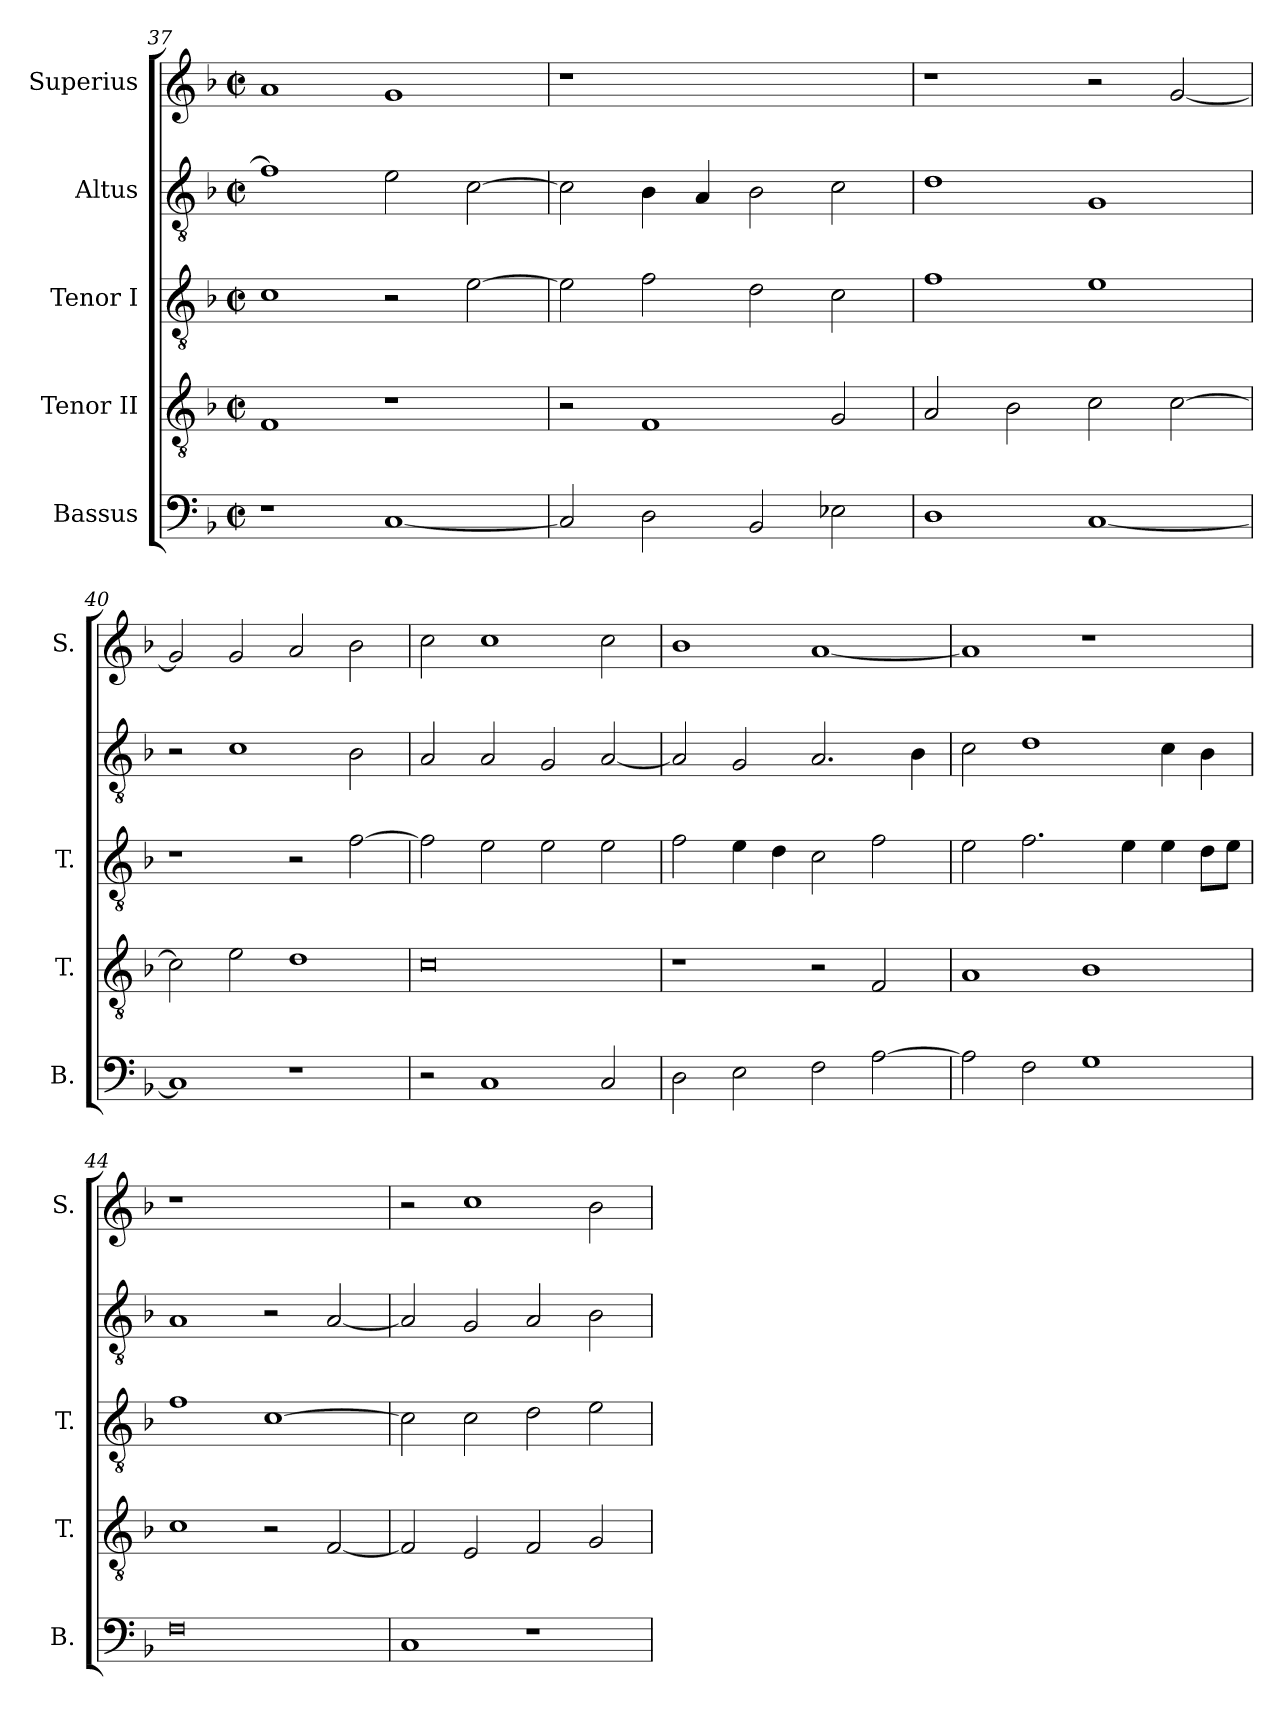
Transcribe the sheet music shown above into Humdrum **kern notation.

**kern	**kern	**kern	**kern	**kern
*part5	*part4	*part3	*part2	*part1
*staff5	*staff4	*staff3	*staff2	*staff1
*I"Bassus	*I"Tenor II	*I"Tenor I	*I"Altus	*I"Superius
*I'B.	*I'T.	*I'T.	*	*I'S.
*clefF4	*clefGv2	*clefGv2	*clefGv2	*clefG2
*	*ITrd7c12	*ITrd7c12	*ITrd7c12	*
*k[b-]	*k[b-]	*k[b-]	*k[b-]	*k[b-]
*F:	*F:	*F:	*F:	*F:
*M2/2	*M2/2	*M2/2	*M2/2	*M2/2
*met(c|)	*met(c|)	*met(c|)	*met(c|)	*met(c|)
=37	=37	=37	=37	=37
1r	1FFi	1Ci	1Fi]	1ai
[<1Ci	1r	2r	2Ei\	1gi
.	.	[>2Ei\	[>2Ci\	.
=38	=38	=38	=38	=38
!	!	!	!	!LO:N:vis=1
2Ci/]	2r	2Ei\]	2Ci\]	1r
2Di\	1FFi	2Fi\	4BB-i\	.
.	.	.	4AAi/	.
2BB-i/	.	2Di\	2BB-i\	1ryy
2E-Xi\	2GGi/	2Ci\	2Ci\	.
=39	=39	=39	=39	=39
1Di	2AAi/	1Fi	1Di	1r
.	2BB-i\	.	.	.
[<1Ci	2Ci\	1Ei	1GGi	2r
.	[>2Ci\	.	.	[<2gi/
=40	=40	=40	=40	=40
1Ci]	2Ci\]	1r	2r	2gi/]
.	2Ei\	.	1Ci	2gi/
1r	1Di	2r	.	2ai/
.	.	[>2Fi\	2BB-i\	2b-i\
!!LO:PB:g=z
=41	=41	=41	=41	=41
2r	0Ci	2Fi\]	2AAi/	2cci\
1Ci	.	2Ei\	2AAi/	1cci
.	.	2Ei\	2GGi/	.
2Ci/	.	2Ei\	[<2AAi/	2cci\
=42	=42	=42	=42	=42
2Di\	1r	2Fi\	2AAi/]	1b-i
2Ei\	.	4Ei\	2GGi/	.
.	.	4Di\	.	.
2Fi\	2r	2Ci\	2.AAi/	[<1ai
[>2Ai\	2FFi/	2Fi\	.	.
.	.	.	4BB-i\	.
=43	=43	=43	=43	=43
2Ai\]	1AAi	2Ei\	2Ci\	1ai]
2Fi\	.	2.Fi\	1Di	.
1Gi	1BB-i	.	.	1r
.	.	4Ei\	.	.
.	.	4Ei\	4Ci\	.
.	.	8Di\L	4BB-i\	.
.	.	8Ei\J	.	.
=44	=44	=44	=44	=44
!	!	!	!	!LO:N:vis=1
0Fi	1Ci	1Fi	1AAi	1r
.	2r	[>1Ci	2r	1ryy
.	[<2FFi/	.	[<2AAi/	.
=45	=45	=45	=45	=45
1Ci	2FFi/]	2Ci\]	2AAi/]	2r
.	2EEi/	2Ci\	2GGi/	1cci
1r	2FFi/	2Di\	2AAi/	.
.	2GGi/	2Ei\	2BB-i\	2b-i\
=	=	=	=	=
*-	*-	*-	*-	*-
